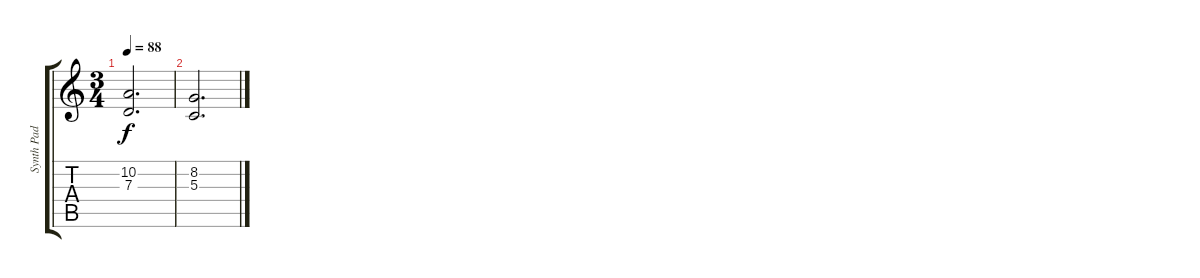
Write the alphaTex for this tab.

\track ("Synth Pad Right Ch." "Synth Pad ") {instrument frenchhorn}
\staff {score tabs}
\tuning (E4 B3 G3 D3 A2 E2) {hide}
\ts (3 4)
\tempo 88
\clef g2
\ks c
(10.2 7.3).2{d dy f} |
(8.2 5.3).2{d}
